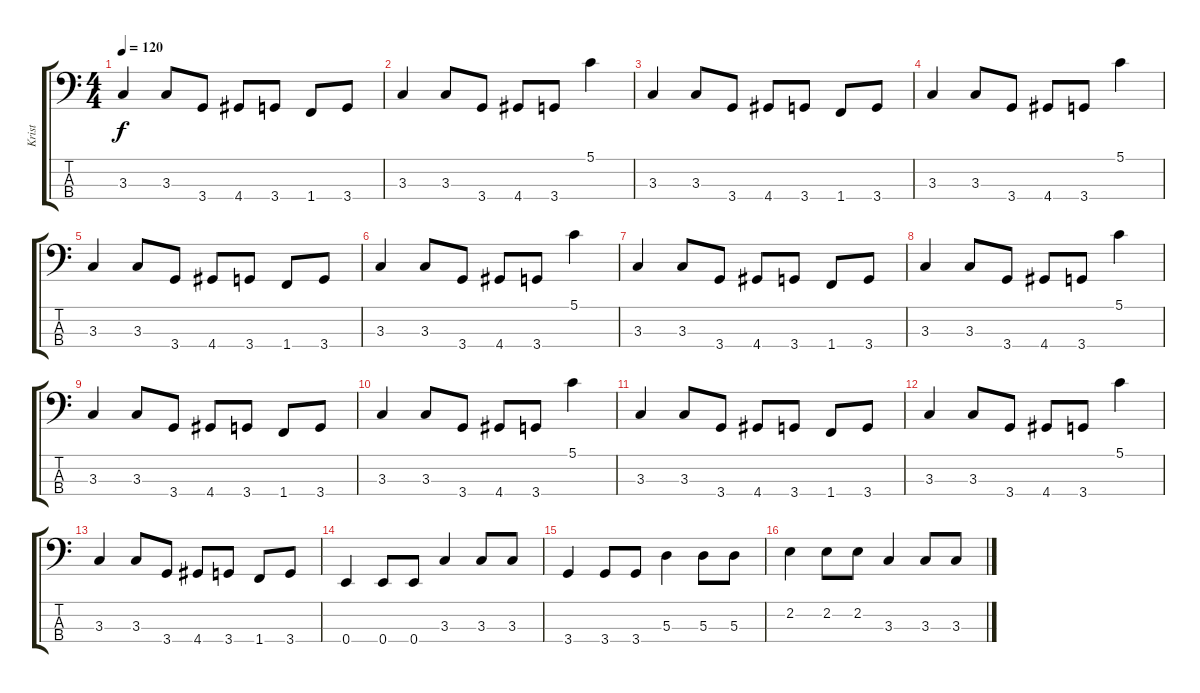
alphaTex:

\track ("Krist" "Krist") {instrument electricbasspick}
\staff {score tabs}
\tuning (G2 D2 A1 E1) {hide}
\ts (4 4)
\tempo 120
\clef f4
\ks c
3.3.4{dy f} 3.3.8 3.4.8 4.4.8 3.4.8 1.4.8 3.4.8 |
3.3.4 3.3.8 3.4.8 4.4.8 3.4.8 5.1.4 |
3.3.4 3.3.8 3.4.8 4.4.8 3.4.8 1.4.8 3.4.8 |
3.3.4 3.3.8 3.4.8 4.4.8 3.4.8 5.1.4 |
3.3.4 3.3.8 3.4.8 4.4.8 3.4.8 1.4.8 3.4.8 |
3.3.4 3.3.8 3.4.8 4.4.8 3.4.8 5.1.4 |
3.3.4 3.3.8 3.4.8 4.4.8 3.4.8 1.4.8 3.4.8 |
3.3.4 3.3.8 3.4.8 4.4.8 3.4.8 5.1.4 |
3.3.4 3.3.8 3.4.8 4.4.8 3.4.8 1.4.8 3.4.8 |
3.3.4 3.3.8 3.4.8 4.4.8 3.4.8 5.1.4 |
3.3.4 3.3.8 3.4.8 4.4.8 3.4.8 1.4.8 3.4.8 |
3.3.4 3.3.8 3.4.8 4.4.8 3.4.8 5.1.4 |
3.3.4 3.3.8 3.4.8 4.4.8 3.4.8 1.4.8 3.4.8 |
0.4.4 0.4.8 0.4.8 3.3.4 3.3.8 3.3.8 |
3.4.4 3.4.8 3.4.8 5.3.4 5.3.8 5.3.8 |
2.2.4 2.2.8 2.2.8 3.3.4 3.3.8 3.3.8
